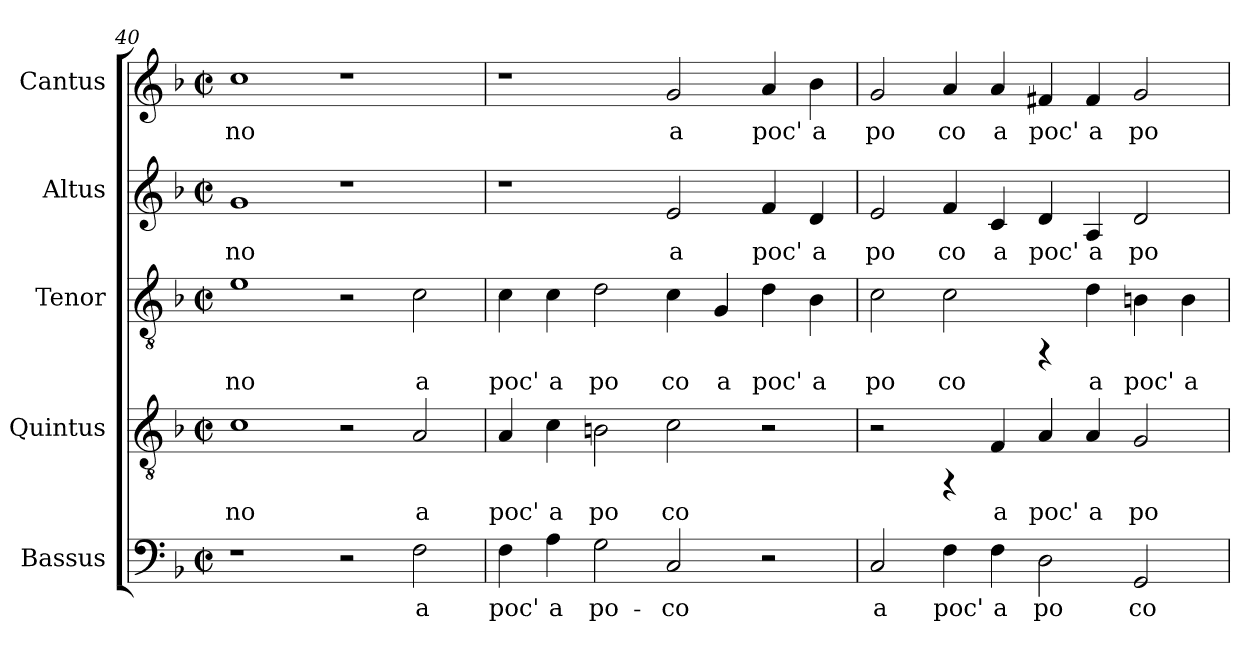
**kern	**text	**kern	**text	**kern	**text	**kern	**text	**kern	**text
*part5	*part5	*part4	*part4	*part3	*part3	*part2	*part2	*part1	*part1
*staff5	*staff5	*staff4	*staff4	*staff3	*staff3	*staff2	*staff2	*staff1	*staff1
*I"Bassus	*	*I"Quintus	*	*I"Tenor	*	*I"Altus	*	*I"Cantus	*
*clefF4	*	*clefGv2	*	*clefGv2	*	*clefG2	*	*clefG2	*
*k[b-]	*	*k[b-]	*	*k[b-]	*	*k[b-]	*	*k[b-]	*
*F:	*	*F:	*	*F:	*	*F:	*	*F:	*
*M2/2	*	*M2/2	*	*M2/2	*	*M2/2	*	*M2/2	*
*met(c|)	*	*met(c|)	*	*met(c|)	*	*met(c|)	*	*met(c|)	*
=40	=40	=40	=40	=40	=40	=40	=40	=40	=40
!	!	!	!LO:LY:b:cj	!	!LO:LY:b:cj	!	!LO:LY:b:cj	!	!LO:LY:b:cj
1r	.	1c	no	1e	no	1g	no	1cc	-no
2r	.	2r	.	2r	.	1r	.	1r	.
!	!LO:LY:b:cj	!	!LO:LY:b:cj	!	!LO:LY:b:cj	!	!	!	!
2F\	a	2A/	a	2c\	a	.	.	.	.
=41	=41	=41	=41	=41	=41	=41	=41	=41	=41
!	!LO:LY:b:cj	!	!LO:LY:b:cj	!	!LO:LY:b:cj	!	!	!	!
4F\	poc'	4A/	poc'	4c\	poc'	1r	.	1r	.
!	!LO:LY:b:cj	!	!LO:LY:b:cj	!	!LO:LY:b:cj	!	!	!	!
4A\	a	4c\	a	4c\	a	.	.	.	.
!	!LO:LY:b:cj	!	!LO:LY:b:cj	!	!LO:LY:b:cj	!	!	!	!
2G\	po-	2Bn\	po	2d\	po	.	.	.	.
!	!LO:LY:b:cj	!	!LO:LY:b:cj	!	!LO:LY:b:cj	!	!LO:LY:b:cj	!	!LO:LY:b:cj
2C/	-co	2c\	co	4c\	co	2e/	a	2g/	a
!	!	!	!	!	!LO:LY:b:cj	!	!	!	!
.	.	.	.	4G/	a	.	.	.	.
!	!	!	!	!	!LO:LY:b:cj	!	!LO:LY:b:cj	!	!LO:LY:b:cj
2r	.	2r	.	4d\	poc'	4f/	poc'	4a/	poc'
!	!	!	!	!	!LO:LY:b:cj	!	!LO:LY:b:cj	!	!LO:LY:b:cj
.	.	.	.	4B-\	a	4d/	a	4b-\	a
!!LO:PB:g=z
=42	=42	=42	=42	=42	=42	=42	=42	=42	=42
!	!LO:LY:b:cj	!	!	!	!LO:LY:b:cj	!	!LO:LY:b:cj	!	!LO:LY:b:cj
2C/	a	2r	.	2c\	po	2e/	po	2g/	po
!	!LO:LY:b:cj	!	!	!	!LO:LY:b:cj	!	!LO:LY:b:cj	!	!LO:LY:b:cj
4F\	poc'	4rFF	.	2c\	co	4f/	co	4a/	co
!	!LO:LY:b:cj	!	!LO:LY:b:cj	!	!	!	!LO:LY:b:cj	!	!LO:LY:b:cj
4F\	a	4F/	a	.	.	4c/	a	4a/	a
!	!LO:LY:b:cj	!	!LO:LY:b:cj	!	!	!	!LO:LY:b:cj	!	!LO:LY:b:cj
2D\	po	4A/	poc'	4rFF	.	4d/	poc'	4f#X/	poc'
!	!	!	!LO:LY:b:cj	!	!LO:LY:b:cj	!	!LO:LY:b:cj	!	!LO:LY:b:cj
.	.	4A/	a	4d\	a	4A/	a	4f#/	a
!	!LO:LY:b:cj	!	!LO:LY:b:cj	!	!LO:LY:b:cj	!	!LO:LY:b:cj	!	!LO:LY:b:cj
2GG/	co	2G/	po	4Bn\	poc'	2d/	po	2g/	po
!	!	!	!	!	!LO:LY:b:cj	!	!	!	!
.	.	.	.	4B\	a	.	.	.	.
=	=	=	=	=	=	=	=	=	=
*-	*-	*-	*-	*-	*-	*-	*-	*-	*-
